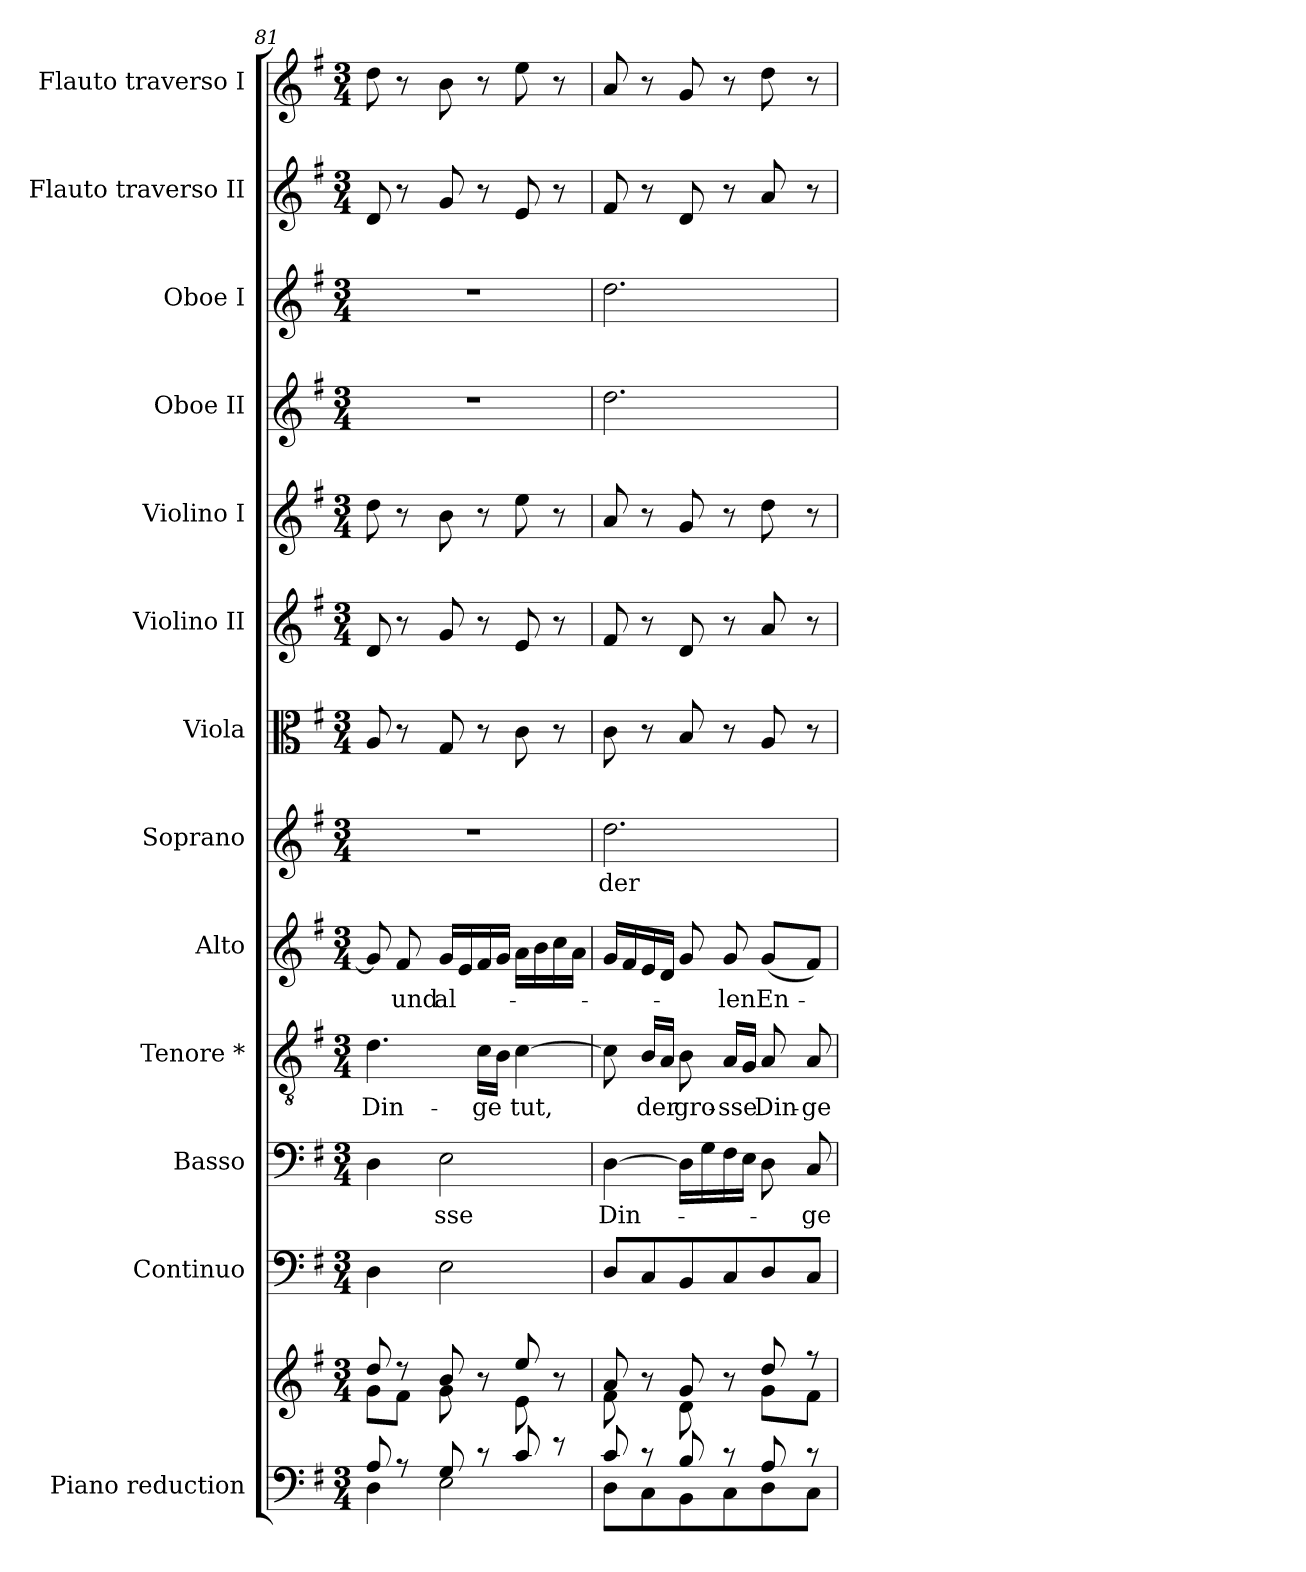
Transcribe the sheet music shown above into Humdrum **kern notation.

**kern	**kern	**kern	**kern	**text	**kern	**text	**kern	**text	**kern	**text	**kern	**kern	**kern	**kern	**kern	**kern	**kern
*part13	*part13	*part12	*part11	*part11	*part10	*part10	*part9	*part9	*part8	*part8	*part7	*part6	*part5	*part4	*part3	*part2	*part1
*staff14	*staff13	*staff12	*staff11	*staff11	*staff10	*staff10	*staff9	*staff9	*staff8	*staff8	*staff7	*staff6	*staff5	*staff4	*staff3	*staff2	*staff1
*I"Piano reduction	*	*I"Continuo	*I"Basso	*	*I"Tenore *	*	*I"Alto	*	*I"Soprano	*	*I"Viola	*I"Violino II	*I"Violino I	*I"Oboe II	*I"Oboe I	*I"Flauto traverso II	*I"Flauto traverso I
*I'Pno	*	*	*	*	*	*	*	*	*	*	*I'Vla	*I'Vln	*I'Vln	*I'Ob	*I'Ob	*	*
*clefF4	*clefG2	*clefF4	*clefF4	*	*clefGv2	*	*clefG2	*	*clefG2	*	*clefC3	*clefG2	*clefG2	*clefG2	*clefG2	*clefG2	*clefG2
*k[f#]	*k[f#]	*k[f#]	*k[f#]	*	*k[f#]	*	*k[f#]	*	*k[f#]	*	*k[f#]	*k[f#]	*k[f#]	*k[f#]	*k[f#]	*k[f#]	*k[f#]
*M3/4	*M3/4	*M3/4	*M3/4	*	*M3/4	*	*M3/4	*	*M3/4	*	*M3/4	*M3/4	*M3/4	*M3/4	*M3/4	*M3/4	*M3/4
=81	=81	=81	=81	=81	=81	=81	=81	=81	=81	=81	=81	=81	=81	=81	=81	=81	=81
*^	*^	*	*	*	*	*	*	*	*	*	*	*	*	*	*	*	*
!	!	!	!	!	!	!	!	!LO:LY:b	!	!	!	!	!	!	!	!	!	!	!
8A/	4D\	8dd/	8g\L	4D\	4D\	.	4.d\	Din-	8g/]	.	2.r	.	8A/	8d/	8dd\	2.r	2.r	8d/	8dd\
!	!	!	!	!	!	!	!	!	!	!LO:LY:b	!	!	!	!	!	!	!	!	!
8r	.	8r	8f#\J	.	.	.	.	.	8f#/	und	.	.	8r	8r	8r	.	.	8r	8r
!	!	!	!	!	!	!LO:LY:b	!	!	!	!LO:LY:b	!	!	!	!	!	!	!	!	!
8G/	2E\	8b/	8g\	2E\	2E\	-sse	.	.	16g/LL	al-	.	.	8G/	8g/	8b\	.	.	8g/	8b\
.	.	.	.	.	.	.	.	.	16e/	.	.	.	.	.	.	.	.	.	.
!	!	!	!	!	!	!	!	!LO:LY:b	!	!	!	!	!	!	!	!	!	!	!
8r	.	8r	8ryy	.	.	.	16c\LL	-ge	16f#/	.	.	.	8r	8r	8r	.	.	8r	8r
.	.	.	.	.	.	.	16B\JJ	.	16g/JJ	.	.	.	.	.	.	.	.	.	.
!	!	!	!	!	!	!	!	!LO:LY:b	!	!	!	!	!	!	!	!	!	!	!
8c/	.	8ee/	8e\	.	.	.	[4c\	tut,	16a\LL	.	.	.	8c\	8e/	8ee\	.	.	8e/	8ee\
.	.	.	.	.	.	.	.	.	16b\	.	.	.	.	.	.	.	.	.	.
8r	.	8r	8ryy	.	.	.	.	.	16cc\	.	.	.	8r	8r	8r	.	.	8r	8r
.	.	.	.	.	.	.	.	.	16a\JJ	.	.	.	.	.	.	.	.	.	.
!!LO:PB:g=z
=82	=82	=82	=82	=82	=82	=82	=82	=82	=82	=82	=82	=82	=82	=82	=82	=82	=82	=82	=82
!	!	!	!	!	!	!LO:LY:b	!	!	!	!	!	!LO:LY:b	!	!	!	!	!	!	!
8c/	8D\L	8a/	8f#\	8D/L	[4D\	Din-	8c\]	.	16g/LL	.	2.dd\	der	8c\	8f#/	8a/	2.dd\	2.dd\	8f#/	8a/
.	.	.	.	.	.	.	.	.	16f#/	.	.	.	.	.	.	.	.	.	.
!	!	!	!	!	!	!	!	!LO:LY:b	!	!	!	!	!	!	!	!	!	!	!
8r	8C\	8r	8ryy	8C/	.	.	16B/LL	der	16e/	.	.	.	8r	8r	8r	.	.	8r	8r
.	.	.	.	.	.	.	16A/JJ	.	16d/JJ	.	.	.	.	.	.	.	.	.	.
!	!	!	!	!	!	!	!	!LO:LY:b	!	!	!	!	!	!	!	!	!	!	!
8B/	8BB\	8g/	8d\	8BB/	16D\LL]	.	8B\	gro-	8g/	.	.	.	8B/	8d/	8g/	.	.	8d/	8g/
.	.	.	.	.	16G\	.	.	.	.	.	.	.	.	.	.	.	.	.	.
!	!	!	!	!	!	!	!	!LO:LY:b	!	!LO:LY:b	!	!	!	!	!	!	!	!	!
8r	8C\	8r	8ryy	8C/	16F#\	.	16A/LL	-sse	8g/	-len	.	.	8r	8r	8r	.	.	8r	8r
.	.	.	.	.	16E\JJ	.	16G/JJ	.	.	.	.	.	.	.	.	.	.	.	.
!	!	!	!	!	!	!	!	!LO:LY:b	!	!LO:LY:b	!	!	!	!	!	!	!	!	!
8A/	8D\	8dd/	8g\L	8D/	8D\	.	8A/	Din-	(8g/L	En-	.	.	8A/	8a/	8dd\	.	.	8a/	8dd\
!	!	!	!	!	!	!LO:LY:b	!	!LO:LY:b	!	!	!	!	!	!	!	!	!	!	!
8r	8C\J	8r	8f#\J	8C/J	8C/	-ge	8A/	-ge	8f#/J)	.	.	.	8r	8r	8r	.	.	8r	8r
*v	*v	*	*	*	*	*	*	*	*	*	*	*	*	*	*	*	*	*	*
*	*v	*v	*	*	*	*	*	*	*	*	*	*	*	*	*	*	*	*
=	=	=	=	=	=	=	=	=	=	=	=	=	=	=	=	=	=
*-	*-	*-	*-	*-	*-	*-	*-	*-	*-	*-	*-	*-	*-	*-	*-	*-	*-
